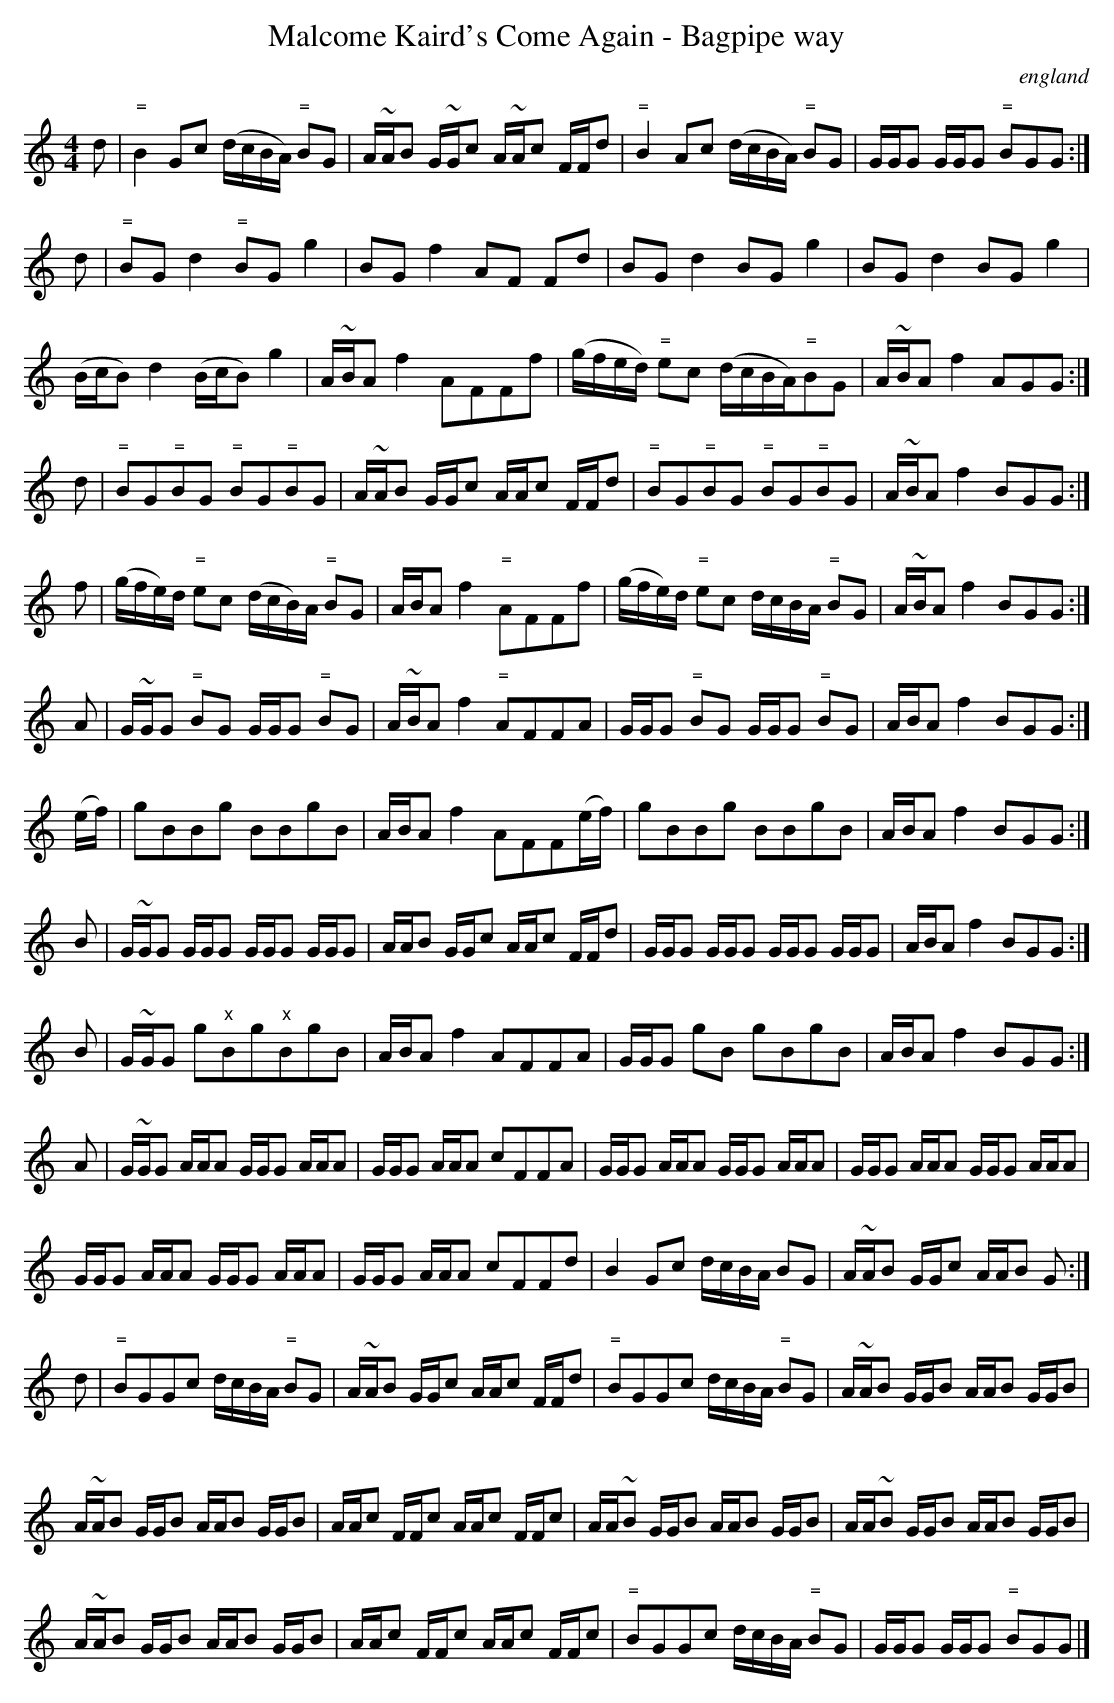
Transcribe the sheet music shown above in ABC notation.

X:1
T:Malcome Kaird's Come Again - Bagpipe way
O:england
M:4/4
L:1/8
K:Gmix
d|\
"="B2 Gc (d/c/B/A/) "="BG|A/~A/B G/~G/c A/~A/c F/F/d|\
"="B2 Ac (d/c/B/A/) "="BG|G/G/G G/G/G "="BGG:|
d|\
"="BG d2   "="BG g2|BG f2 AF Fd|BG d2 BG g2|BG d2 BG g2|
(B/c/B) d2 (B/c/B) g2|A/~B/A f2 AFFf|\
(g/f/e/d/) "="ec (d/c/B/A/)"="BG|A/~B/A f2 AGG:|
d|\
"="BG"="BG "="BG"="BG|A/~A/B G/G/c A/A/c F/F/d|\
"="BG"="BG "="BG"="BG|A/~B/A f2 BGG:|
f|\
(g/f/e/)d/ "="ec (d/c/B/)A/ "="BG|A/B/A f2 "="AFFf|\
(g/f/e/)d/ "="ec d/c/B/A/ "="BG|A/~B/A f2 BGG:|
A|\
G/~G/G "="BG G/G/G "="BG|A/~B/A f2 "="AFFA|\
G/G/G "="BG G/G/G "="BG|A/B/A f2 BGG:|
(e/f/)|\
gBBg BBgB|A/B/A f2 AFF(e/f/)|\
gBBg BBgB|A/B/A f2 BGG:|
B|\
G/~G/G G/G/G G/G/G G/G/G|A/A/B G/G/c A/A/c F/F/d|\
G/G/G G/G/G G/G/G G/G/G|A/B/A f2 BGG:|
B|\
G/~G/G g"x"Bg"x"BgB|A/B/A f2 AFFA|G/G/G gB gBgB|A/B/A f2 BGG:|
A|\
G/~G/G A/A/A G/G/G A/A/A|G/G/G A/A/A cFFA|\
G/G/G A/A/A G/G/G A/A/A|G/G/G A/A/A G/G/G A/A/A|
G/G/G A/A/A G/G/G A/A/A|G/G/G A/A/A cFFd|\
B2Gc d/c/B/A/ BG|A/~A/B G/G/c A/A/B G:|
d|\
"="BGGc d/c/B/A/ "="BG|A/~A/B G/G/c A/A/c F/F/d|\
"="BGGc d/c/B/A/ "="BG|A/~A/B G/G/B A/A/B G/G/B|
A/~A/B G/G/B A/A/B G/G/B|A/A/c F/F/c A/A/c F/F/c|\
A/A/~B G/G/B A/A/B G/G/B|A/A/~B G/G/B A/A/B G/G/B|
A/~A/B G/G/B A/A/B G/G/B|A/A/c F/F/c A/A/c F/F/c|\
"="BGGc d/c/B/A/ "="BG|G/G/G G/G/G "="BGG|]
